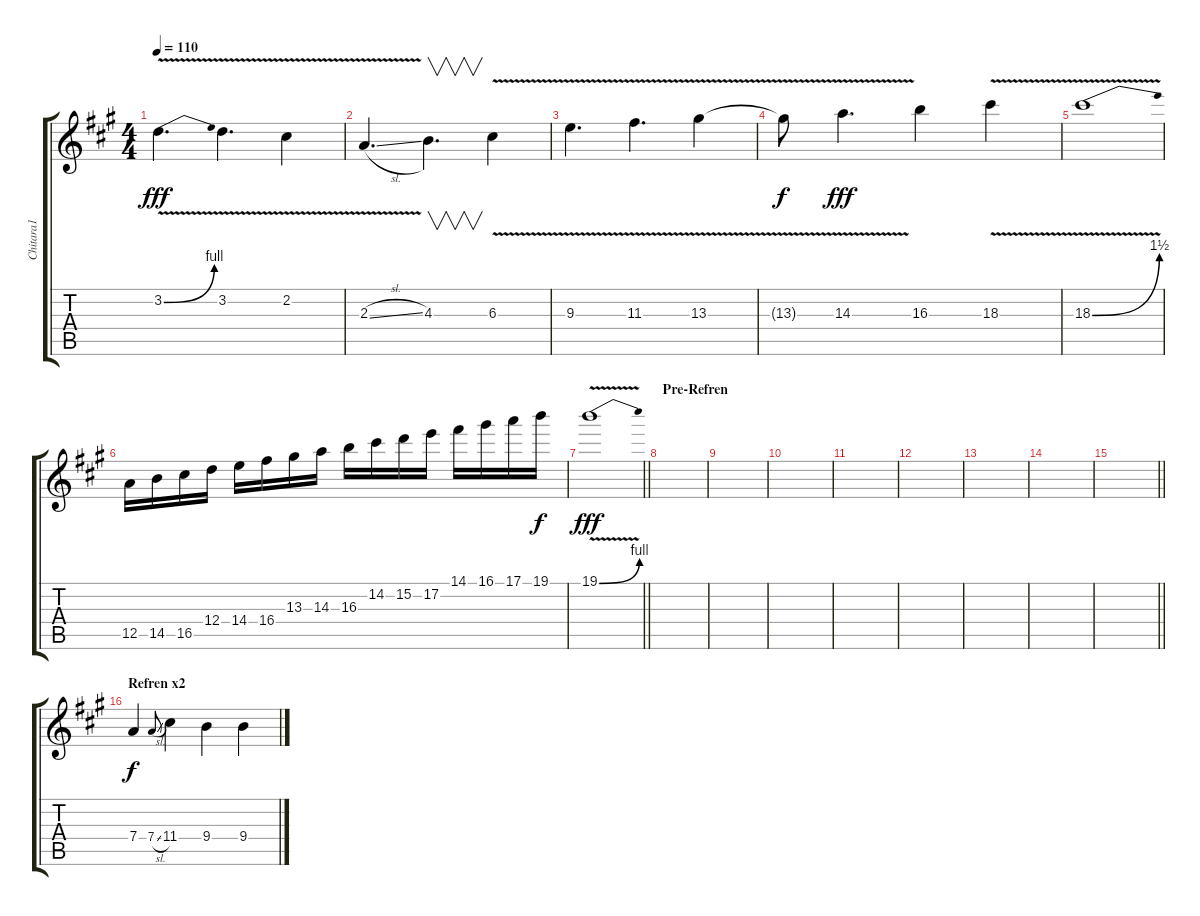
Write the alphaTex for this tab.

\track ("Chitara1" "Chitara1") {instrument distortionguitar}
\staff {score tabs}
\tuning (E4 B3 G3 D3 A2 E2) {hide}
\ts (4 4)
\tempo 110
\clef g2
\ks a
3.2{be (bend 0 0 60 4) v}.4{d dy fff} 3.2{v}.4{d} 2.2{v}.4 |
2.3{v sl}.4{d} 4.3.4{v d} 6.3{v}.4 |
9.3{v}.4{d} 11.3{v}.4{d} 13.3{v}.4 |
13.3{v t}.8{dy f} 14.3{v}.4{d dy fff} 16.3.4 18.3{v}.4 |
18.3{be (bend 0 0 60 6) v}.1 |
12.5.16 14.5.16 16.5.16 12.4.16 14.4.16 16.4.16 13.3.16 14.3.16 16.3.16 14.2.16 15.2.16 17.2.16 14.1.16 16.1.16 17.1.16 19.1.16{dy f} |
\barLineRight lightlight
19.1{be (bend 0 0 60 4) v}.1{dy fff} |
\section ("" "Pre-Refren")
|
|
|
|
|
|
|
\barLineRight lightlight
|
\section ("" "Refren x2")
7.4.4{dy f} 7.4{sl}.8{gr onbeat} 11.4.4 9.4.4 9.4.4
